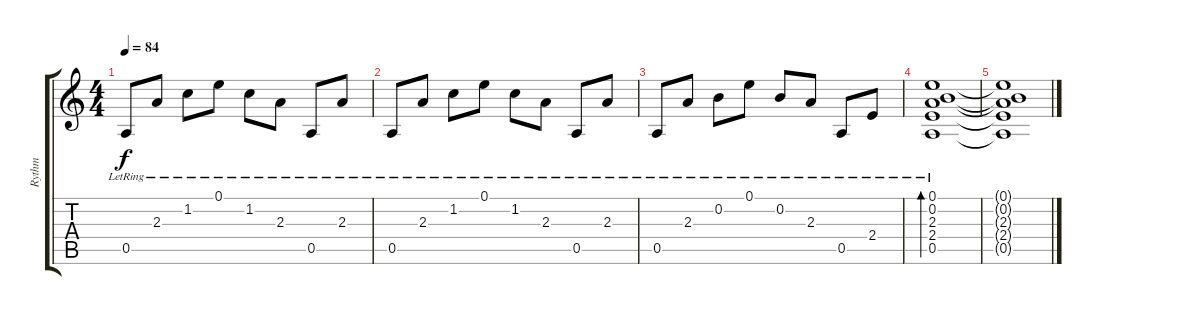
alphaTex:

\track ("Rythm" "Rythm") {instrument electricguitarclean}
\staff {score tabs}
\tuning (E4 B3 G3 D3 A2 E2) {hide}
\ts (4 4)
\tempo 84
\clef g2
\ks c
0.5{lr}.8{dy f} 2.3{lr}.8 1.2{lr}.8 0.1{lr}.8 1.2{lr}.8 2.3{lr}.8 0.5{lr}.8 2.3{lr}.8 |
0.5{lr}.8 2.3{lr}.8 1.2{lr}.8 0.1{lr}.8 1.2{lr}.8 2.3{lr}.8 0.5{lr}.8 2.3{lr}.8 |
0.5{lr}.8 2.3{lr}.8 0.2{lr}.8 0.1{lr}.8 0.2{lr}.8 2.3{lr}.8 0.5{lr}.8 2.4{lr}.8 |
(0.1{lr} 0.2{lr} 2.3{lr} 2.4{lr} 0.5{lr}).1{bd 240} |
(0.1{t} 0.2{t} 2.3{t} 2.4{t} 0.5{t}).1
